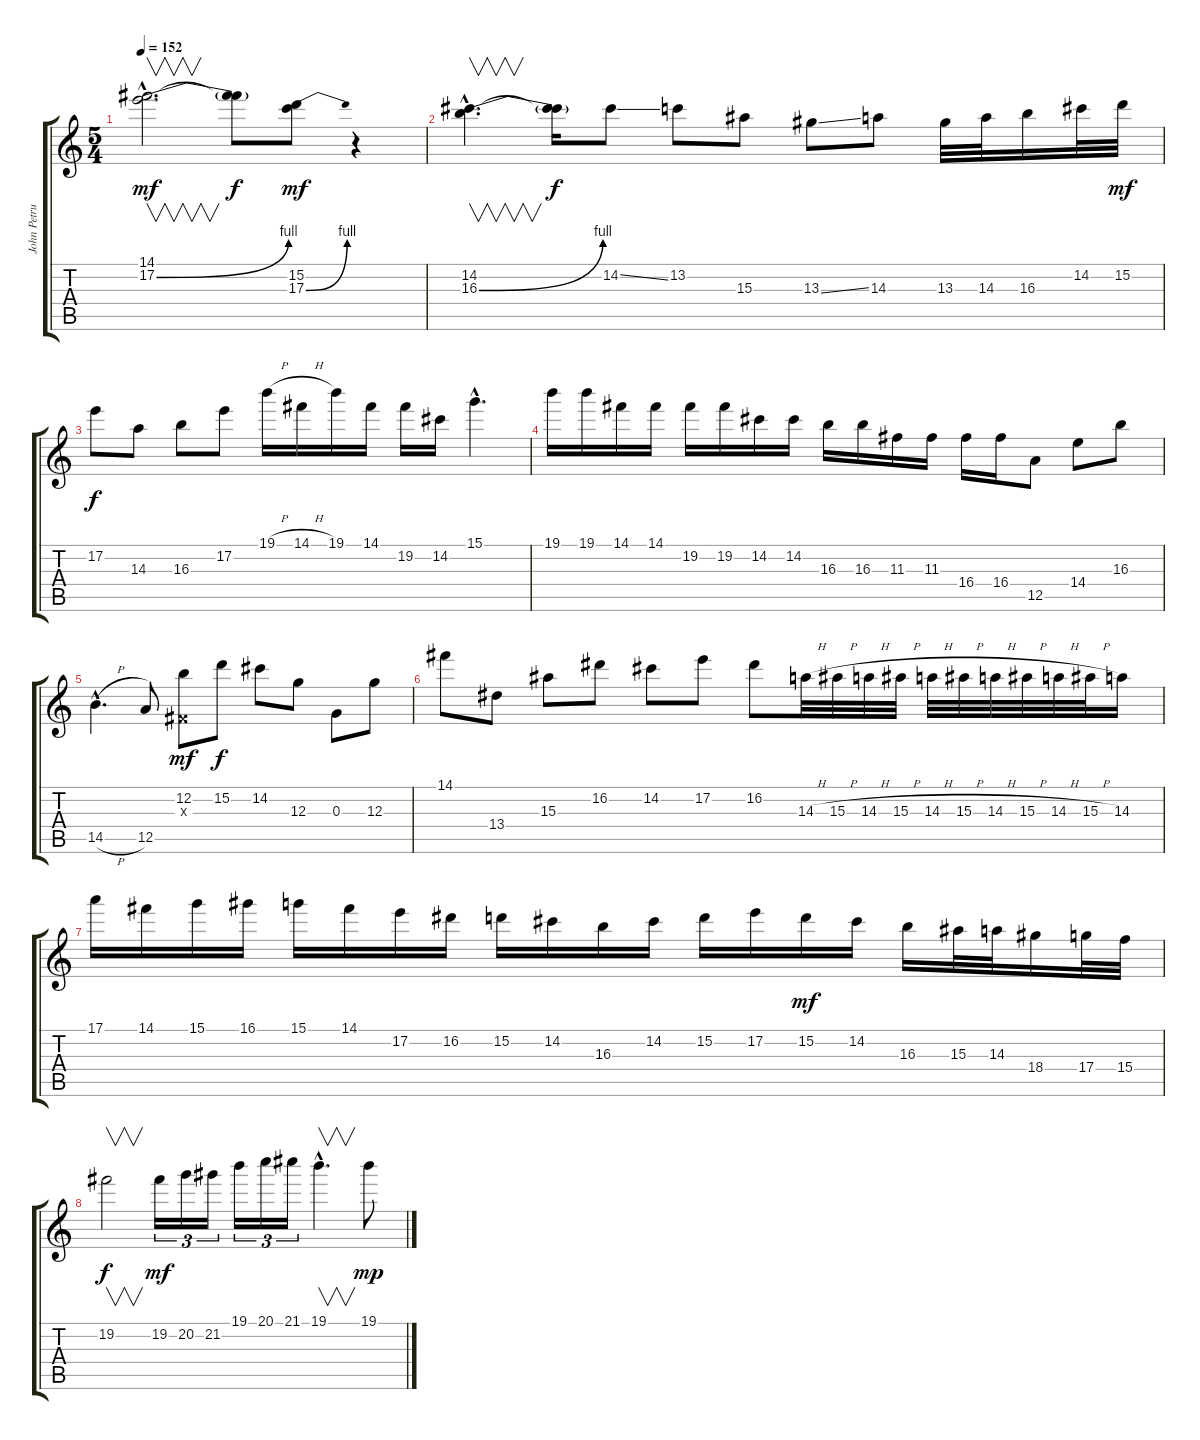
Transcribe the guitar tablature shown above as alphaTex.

\track ("John Petrucci - 6 Strings Guitar" "John Petru") {instrument distortionguitar}
\staff {score tabs}
\tuning (E4 B3 G3 D3 A2 E2) {hide}
\ts (5 4)
\tempo 152
\clef g2
\ks c
(14.1{hac} 17.2{be (bend 0 0 60 4) hac}).2{v d dy mf} (14.1{t} 17.2{t}).8{dy f} (15.2 17.3{be (bend 0 0 60 4)}).8{dy mf} r.4 |
(14.2{hac} 16.3{be (bend 0 0 60 4) hac}).4{v d} (14.2{t} 16.3{t}).16{dy f} 14.2{ss}.8 13.2.8 15.3.8 13.3{ss}.8 14.3.8 13.3.32 14.3.32 16.3.16 14.2.32 15.2.32{dy mf} |
17.2.8{dy f} 14.3.8 16.3.8 17.2.8 19.1{h}.16 14.1{h}.16 19.1.16 14.1.16 19.2.16 14.2.16 15.1{hac}.4{d} |
19.1.16 19.1.16 14.1.16 14.1.16 19.2.16 19.2.16 14.2.16 14.2.16 16.3.16 16.3.16 11.3.16 11.3.16 16.4.16 16.4.16 12.5.8 14.4.8 16.3.8 |
14.5{h hac}.4{d} 12.5.8 (12.2 -1.3{x}).8{dy mf} 15.2.8{dy f} 14.2.8 12.3.8 0.3.8 12.3.8 |
14.1.8 13.4.8 15.3.8 16.2.8 14.2.8 17.2.8 16.2.8 14.3{h}.32 15.3{h}.32 14.3{h}.32 15.3{h}.32 14.3{h}.32 15.3{h}.32 14.3{h}.32 15.3{h}.32 14.3{h}.32 15.3{h}.32 14.3.16 |
17.1.16 14.1.16 15.1.16 16.1.16 15.1.16 14.1.16 17.2.16 16.2.16 15.2.16 14.2.16 16.3.16 14.2.16 15.2.16 17.2.16 15.2.16{dy mf} 14.2.16 16.3.16 15.3.32 14.3.32 18.4.16 17.4.32 15.4.32 |
19.2.2{v dy f} 19.2.16{tu (3 2) dy mf} 20.2.16{tu (3 2)} 21.2.16{tu (3 2)} 19.1.16{tu (3 2)} 20.1.16{tu (3 2)} 21.1.16{tu (3 2)} 19.1{hac}.4{v d} 19.1.8{dy mp}
